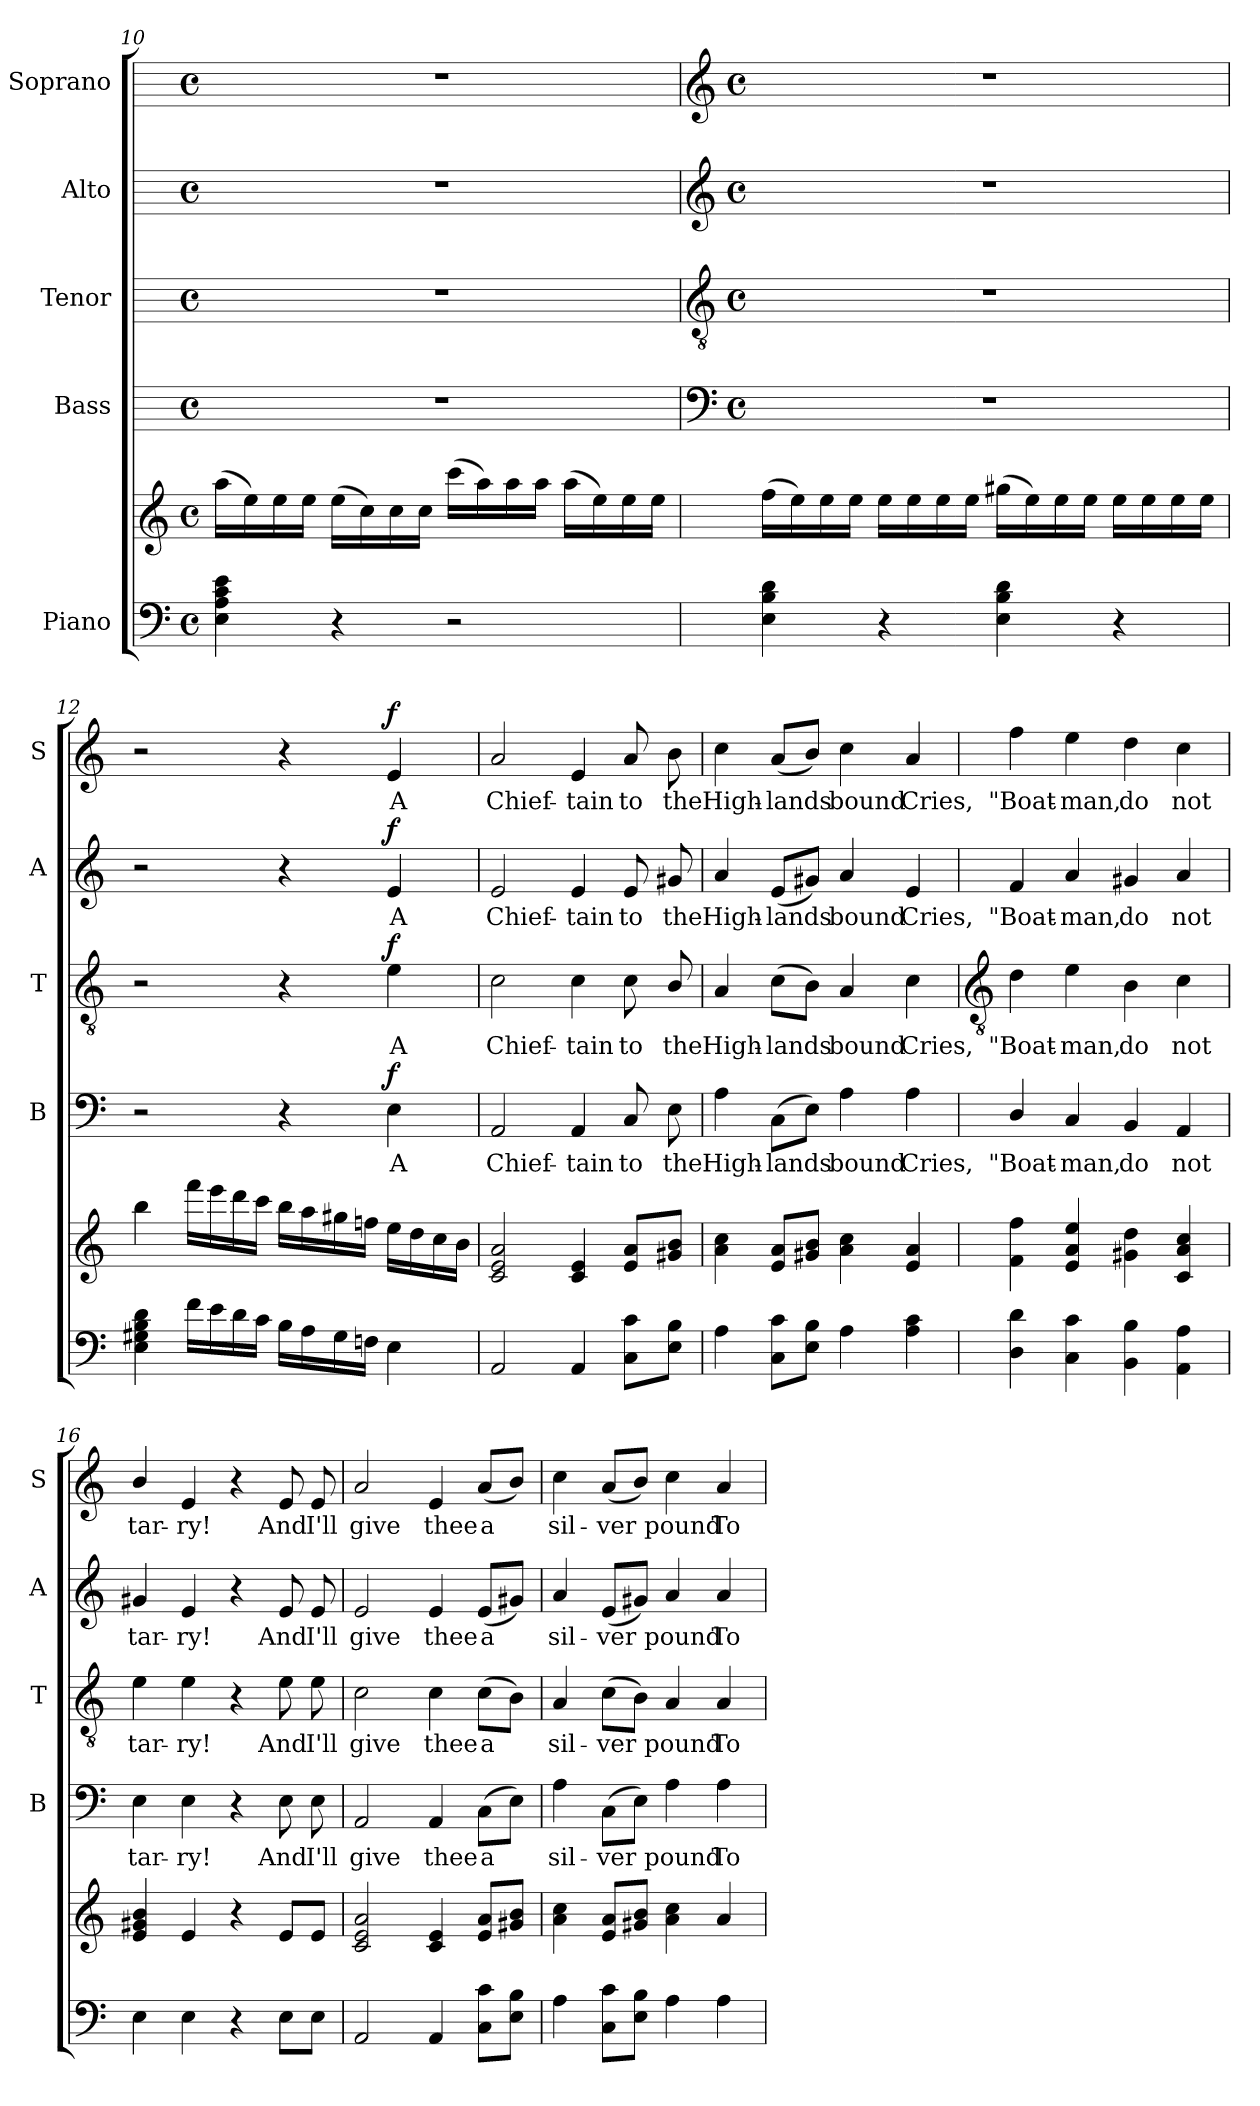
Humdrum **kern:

**kern	**kern	**kern	**text	**dynam	**kern	**text	**dynam	**kern	**text	**dynam	**kern	**text	**dynam
*part5	*part5	*part4	*part4	*part4	*part3	*part3	*part3	*part2	*part2	*part2	*part1	*part1	*part1
*staff6	*staff5	*staff4	*staff4	*staff4	*staff3	*staff3	*staff3	*staff2	*staff2	*staff2	*staff1	*staff1	*staff1
*I"Piano	*	*I"Bass	*	*	*I"Tenor	*	*	*I"Alto	*	*	*I"Soprano	*	*
*	*	*I'B	*	*	*I'T	*	*	*I'A	*	*	*I'S	*	*
*clefF4	*clefG2	*	*	*	*	*	*	*	*	*	*	*	*
*k[]	*k[]	*	*	*	*	*	*	*	*	*	*	*	*
*C:	*C:	*	*	*	*	*	*	*	*	*	*	*	*
*M4/4	*M4/4	*M4/4	*	*	*M4/4	*	*	*M4/4	*	*	*M4/4	*	*
*met(c)	*met(c)	*met(c)	*	*	*met(c)	*	*	*met(c)	*	*	*met(c)	*	*
=10	=10	=10	=10	=10	=10	=10	=10	=10	=10	=10	=10	=10	=10
4E 4A 4c 4e	(16aaLL	1r	.	.	1r	.	.	1r	.	.	1r	.	.
.	16ee)	.	.	.	.	.	.	.	.	.	.	.	.
.	16ee	.	.	.	.	.	.	.	.	.	.	.	.
.	16eeJJ	.	.	.	.	.	.	.	.	.	.	.	.
4r	(>16eeLL	.	.	.	.	.	.	.	.	.	.	.	.
.	16cc)	.	.	.	.	.	.	.	.	.	.	.	.
.	16cc	.	.	.	.	.	.	.	.	.	.	.	.
.	16ccJJ	.	.	.	.	.	.	.	.	.	.	.	.
2r	(>16cccLL	.	.	.	.	.	.	.	.	.	.	.	.
.	16aa)	.	.	.	.	.	.	.	.	.	.	.	.
.	16aa	.	.	.	.	.	.	.	.	.	.	.	.
.	16aaJJ	.	.	.	.	.	.	.	.	.	.	.	.
.	(16aaLL	.	.	.	.	.	.	.	.	.	.	.	.
.	16ee)	.	.	.	.	.	.	.	.	.	.	.	.
.	16ee	.	.	.	.	.	.	.	.	.	.	.	.
.	16eeJJ	.	.	.	.	.	.	.	.	.	.	.	.
!!LO:LB:g=z
=11	=11	=11	=11	=11	=11	=11	=11	=11	=11	=11	=11	=11	=11
*	*	*clefF4	*	*	*clefGv2	*	*	*clefG2	*	*	*clefG2	*	*
*	*	*k[]	*	*	*k[]	*	*	*k[]	*	*	*k[]	*	*
*	*	*C:	*	*	*C:	*	*	*C:	*	*	*C:	*	*
*	*	*M4/4	*	*	*M4/4	*	*	*M4/4	*	*	*M4/4	*	*
*	*	*met(c)	*	*	*met(c)	*	*	*met(c)	*	*	*met(c)	*	*
4E 4B 4d	(>16ffLL	1r	.	.	1r	.	.	1r	.	.	1r	.	.
.	16ee)	.	.	.	.	.	.	.	.	.	.	.	.
.	16ee	.	.	.	.	.	.	.	.	.	.	.	.
.	16eeJJ	.	.	.	.	.	.	.	.	.	.	.	.
4r	16eeLL	.	.	.	.	.	.	.	.	.	.	.	.
.	16ee	.	.	.	.	.	.	.	.	.	.	.	.
.	16ee	.	.	.	.	.	.	.	.	.	.	.	.
.	16eeJJ	.	.	.	.	.	.	.	.	.	.	.	.
4E 4B 4d	(>16gg#XLL	.	.	.	.	.	.	.	.	.	.	.	.
.	16ee)	.	.	.	.	.	.	.	.	.	.	.	.
.	16ee	.	.	.	.	.	.	.	.	.	.	.	.
.	16eeJJ	.	.	.	.	.	.	.	.	.	.	.	.
4r	16eeLL	.	.	.	.	.	.	.	.	.	.	.	.
.	16ee	.	.	.	.	.	.	.	.	.	.	.	.
.	16ee	.	.	.	.	.	.	.	.	.	.	.	.
.	16eeJJ	.	.	.	.	.	.	.	.	.	.	.	.
=12	=12	=12	=12	=12	=12	=12	=12	=12	=12	=12	=12	=12	=12
4E 4G#X 4B 4d	4bb	2r	.	.	2r	.	.	2r	.	.	2r	.	.
16fLL	16fffLL	.	.	.	.	.	.	.	.	.	.	.	.
16e	16eee	.	.	.	.	.	.	.	.	.	.	.	.
16d	16ddd	.	.	.	.	.	.	.	.	.	.	.	.
16cJJ	16cccJJ	.	.	.	.	.	.	.	.	.	.	.	.
16BLL	16bbLL	4r	.	.	4r	.	.	4r	.	.	4r	.	.
16A	16aa	.	.	.	.	.	.	.	.	.	.	.	.
16G#	16gg#X	.	.	.	.	.	.	.	.	.	.	.	.
16FnJJ	16ffnJJ	.	.	.	.	.	.	.	.	.	.	.	.
!	!	!	!LO:LY:b	!LO:DY:b	!	!LO:LY:b	!LO:DY:b	!	!LO:LY:b	!LO:DY:b	!	!LO:LY:b	!LO:DY:b
4E	16eeLL	4E	A	f	4e	A	f	4e	A	f	4e	A	f
.	16dd	.	.	.	.	.	.	.	.	.	.	.	.
.	16cc	.	.	.	.	.	.	.	.	.	.	.	.
.	16bJJ	.	.	.	.	.	.	.	.	.	.	.	.
=13	=13	=13	=13	=13	=13	=13	=13	=13	=13	=13	=13	=13	=13
!	!	!	!LO:LY:b	!	!	!LO:LY:b	!	!	!LO:LY:b	!	!	!LO:LY:b	!
2AA	2c 2e 2a	2AA	Chief-	.	2c	Chief-	.	2e	Chief-	.	2a	Chief-	.
!	!	!	!LO:LY:b	!	!	!LO:LY:b	!	!	!LO:LY:b	!	!	!LO:LY:b	!
4AA	4c 4e	4AA	-tain	.	4c	-tain	.	4e	-tain	.	4e	-tain	.
!	!	!	!LO:LY:b	!	!	!LO:LY:b	!	!	!LO:LY:b	!	!	!LO:LY:b	!
8C 8cL	8e 8aL	8C	to	.	8c	to	.	8e	to	.	8a	to	.
!	!	!	!LO:LY:b	!	!	!LO:LY:b	!	!	!LO:LY:b	!	!	!LO:LY:b	!
8E 8BJ	8g#X 8bJ	8E	the	.	8B/	the	.	8g#X	the	.	8b	the	.
=14	=14	=14	=14	=14	=14	=14	=14	=14	=14	=14	=14	=14	=14
!	!	!	!LO:LY:b	!	!	!LO:LY:b	!	!	!LO:LY:b	!	!	!LO:LY:b	!
4A	4a 4cc	4A	High-	.	4A	High-	.	4a	High-	.	4cc	High-	.
!	!	!	!LO:LY:b	!	!	!LO:LY:b	!	!	!LO:LY:b	!	!	!LO:LY:b	!
8C 8cL	8e 8aL	(>8CL	-lands	.	(>8cL	-lands	.	(<8eL	-lands	.	(<8aL	-lands	.
8E 8BJ	8g#X 8bJ	8EJ)	.	.	8BJ)	.	.	8g#XJ)	.	.	8bJ)	.	.
!	!	!	!LO:LY:b	!	!	!LO:LY:b	!	!	!LO:LY:b	!	!	!LO:LY:b	!
4A	4a 4cc	4A	bound	.	4A	bound	.	4a	bound	.	4cc	bound	.
!	!	!	!LO:LY:b	!	!	!LO:LY:b	!	!	!LO:LY:b	!	!	!LO:LY:b	!
4A 4c	4e 4a	4A	Cries,	.	4c	Cries,	.	4e	Cries,	.	4a	Cries,	.
!!LO:LB:g=z
=15	=15	=15	=15	=15	=15	=15	=15	=15	=15	=15	=15	=15	=15
*	*	*	*	*	*clefGv2	*	*	*	*	*	*	*	*
!	!	!	!LO:LY:b	!	!	!LO:LY:b	!	!	!LO:LY:b	!	!	!LO:LY:b	!
4D\ 4d\	4f 4ff	4D/	"Boat-	.	4d	"Boat-	.	4f	"Boat-	.	4ff	"Boat-	.
!	!	!	!LO:LY:b	!	!	!LO:LY:b	!	!	!LO:LY:b	!	!	!LO:LY:b	!
4C 4c	4e 4a 4ee	4C	-man,	.	4e	-man,	.	4a	-man,	.	4ee	-man,	.
!	!	!	!LO:LY:b	!	!	!LO:LY:b	!	!	!LO:LY:b	!	!	!LO:LY:b	!
4BB 4B	4g#X 4dd	4BB	do	.	4B	do	.	4g#X	do	.	4dd	do	.
!	!	!	!LO:LY:b	!	!	!LO:LY:b	!	!	!LO:LY:b	!	!	!LO:LY:b	!
4AA 4A	4c 4a 4cc	4AA	not	.	4c	not	.	4a	not	.	4cc	not	.
=16	=16	=16	=16	=16	=16	=16	=16	=16	=16	=16	=16	=16	=16
!	!	!	!LO:LY:b	!	!	!LO:LY:b	!	!	!LO:LY:b	!	!	!LO:LY:b	!
4E	4e/ 4g#X/ 4b/	4E	tar-	.	4e	tar-	.	4g#X	tar-	.	4b/	tar-	.
!	!	!	!LO:LY:b	!	!	!LO:LY:b	!	!	!LO:LY:b	!	!	!LO:LY:b	!
4E	4e	4E	-ry!	.	4e	-ry!	.	4e	-ry!	.	4e	-ry!	.
4r	4r	4r	.	.	4r	.	.	4r	.	.	4r	.	.
!	!	!	!LO:LY:b	!	!	!LO:LY:b	!	!	!LO:LY:b	!	!	!LO:LY:b	!
8EL	8eL	8E	And	.	8e	And	.	8e	And	.	8e	And	.
!	!	!	!LO:LY:b	!	!	!LO:LY:b	!	!	!LO:LY:b	!	!	!LO:LY:b	!
8EJ	8eJ	8E	I'll	.	8e	I'll	.	8e	I'll	.	8e	I'll	.
=17	=17	=17	=17	=17	=17	=17	=17	=17	=17	=17	=17	=17	=17
!	!	!	!LO:LY:b	!	!	!LO:LY:b	!	!	!LO:LY:b	!	!	!LO:LY:b	!
2AA	2c 2e 2a	2AA	give	.	2c	give	.	2e	give	.	2a	give	.
!	!	!	!LO:LY:b	!	!	!LO:LY:b	!	!	!LO:LY:b	!	!	!LO:LY:b	!
4AA	4c 4e	4AA	thee	.	4c	thee	.	4e	thee	.	4e	thee	.
!	!	!	!LO:LY:b	!	!	!LO:LY:b	!	!	!LO:LY:b	!	!	!LO:LY:b	!
8C 8cL	8e 8aL	(>8CL	a	.	(>8cL	a	.	(<8eL	a	.	(<8aL	a	.
8E 8BJ	8g#X 8bJ	8EJ)	.	.	8BJ)	.	.	8g#XJ)	.	.	8bJ)	.	.
=18	=18	=18	=18	=18	=18	=18	=18	=18	=18	=18	=18	=18	=18
!	!	!	!LO:LY:b	!	!	!LO:LY:b	!	!	!LO:LY:b	!	!	!LO:LY:b	!
4A	4a 4cc	4A	sil-	.	4A	sil-	.	4a	sil-	.	4cc	sil-	.
!	!	!	!LO:LY:b	!	!	!LO:LY:b	!	!	!LO:LY:b	!	!	!LO:LY:b	!
8C 8cL	8e 8aL	(>8CL	-ver	.	(>8cL	-ver	.	(<8eL	-ver	.	(<8aL	-ver	.
8E 8BJ	8g#X 8bJ	8EJ)	.	.	8BJ)	.	.	8g#XJ)	.	.	8bJ)	.	.
!	!	!	!LO:LY:b	!	!	!LO:LY:b	!	!	!LO:LY:b	!	!	!LO:LY:b	!
4A	4a 4cc	4A	pound	.	4A	pound	.	4a	pound	.	4cc	pound	.
!	!	!	!LO:LY:b	!	!	!LO:LY:b	!	!	!LO:LY:b	!	!	!LO:LY:b	!
4A	4a	4A	To	.	4A	To	.	4a	To	.	4a	To	.
=	=	=	=	=	=	=	=	=	=	=	=	=	=
*-	*-	*-	*-	*-	*-	*-	*-	*-	*-	*-	*-	*-	*-
